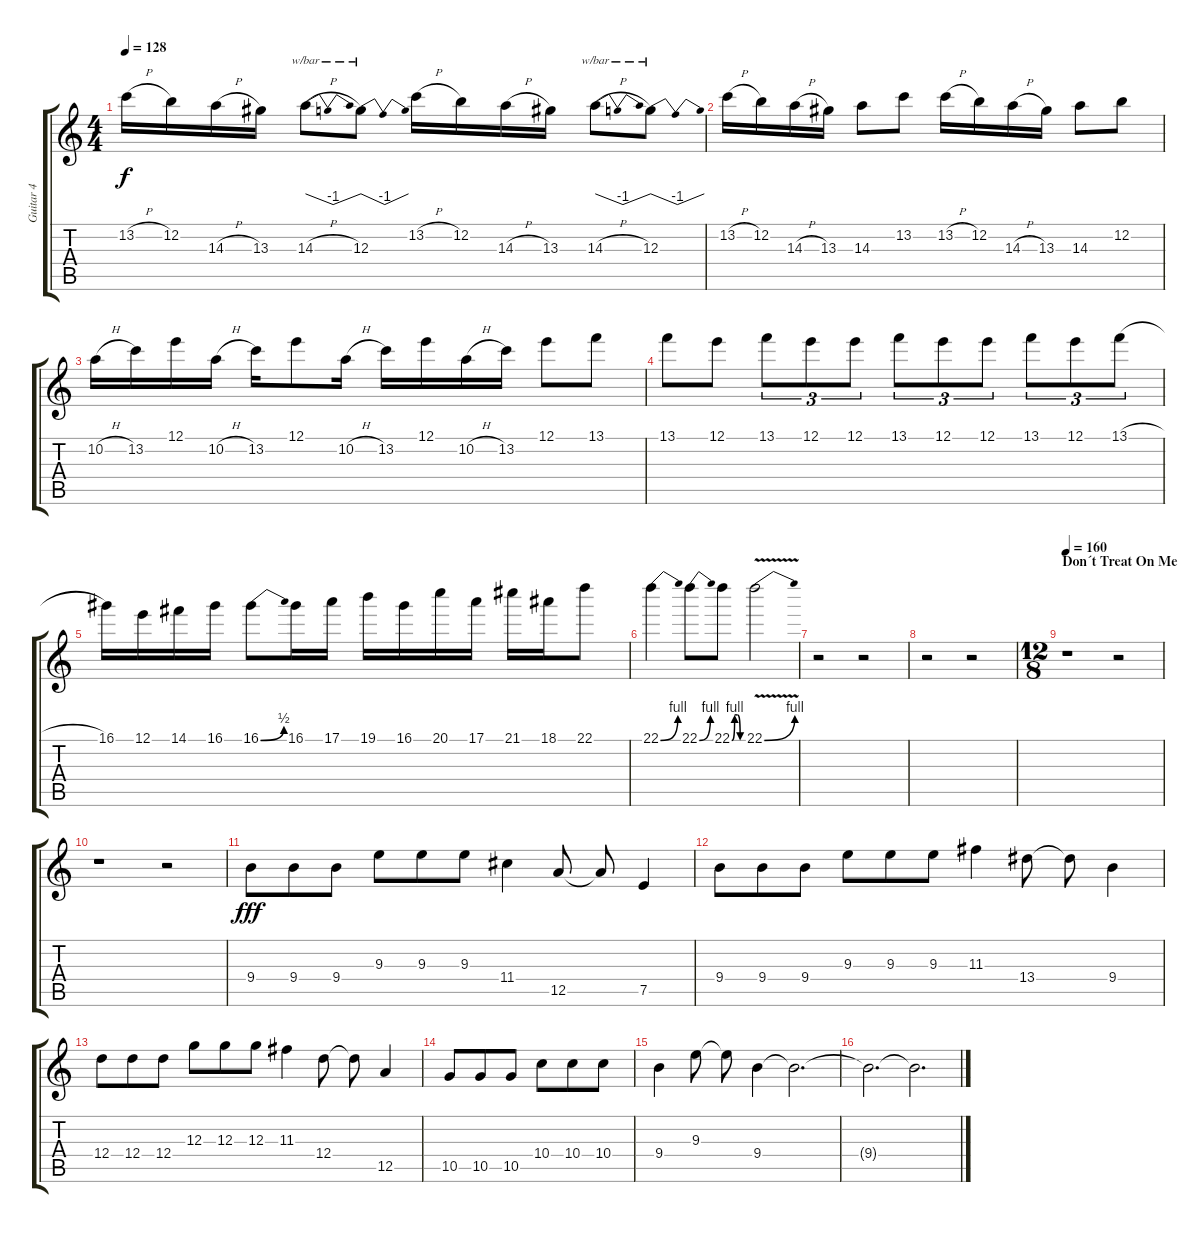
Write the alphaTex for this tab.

\track ("Guitar 4" "Guitar 4") {instrument distortionguitar}
\staff {score tabs}
\tuning (E4 B3 G3 D3 A2 E2) {hide}
\ts (4 4)
\tempo 128
\clef g2
\ks c
13.2{h}.16{dy f} 12.2.16 14.3{h}.16 13.3.16 14.3{h}.8{tbe (dip default 0 0 30 -4 60 0)} 12.3.8{tbe (dip default 0 0 30 -4 60 0)} 13.2{h}.16 12.2.16 14.3{h}.16 13.3.16 14.3{h}.8{tbe (dip default 0 0 30 -4 60 0)} 12.3.8{tbe (dip default 0 0 30 -4 60 0)} |
13.2{h}.16 12.2.16 14.3{h}.16 13.3.16 14.3.8 13.2.8 13.2{h}.16 12.2.16 14.3{h}.16 13.3.16 14.3.8 12.2.8 |
10.2{h}.16 13.2.16 12.1.16 10.2{h}.16 13.2.16 12.1.8 10.2{h}.16 13.2.16 12.1.16 10.2{h}.16 13.2.16 12.1.8 13.1.8 |
13.1.8 12.1.8 13.1.8{tu (3 2)} 12.1.8{tu (3 2)} 12.1.8{tu (3 2)} 13.1.8{tu (3 2)} 12.1.8{tu (3 2)} 12.1.8{tu (3 2)} 13.1.8{tu (3 2)} 12.1.8{tu (3 2)} 13.1{h}.8{tu (3 2)} |
16.1.16 12.1.16 14.1.16 16.1.16 16.1{be (bend 0 0 60 2)}.8 16.1.16 17.1.16 19.1.16 16.1.16 20.1.16 17.1.16 21.1.16 18.1.16 22.1.8 |
22.1{be (bend 0 0 60 4)}.4 22.1{be (bend 0 0 60 4)}.8 22.1{be (custom 0 0 15 4 30 4 45 0 60 0)}.8 22.1{be (bend 0 0 60 4) v}.2 |
r.2 r.2 |
r.2 r.2 |
\ts (12 8)
\section ("" "Don´t Treat On Me")
\tempo 160
r.1 r.2 |
r.1 r.2 |
9.4.8{dy fff} 9.4.8 9.4.8 9.3.8 9.3.8 9.3.8 11.4.4 12.5.8 12.5{t}.8 7.5.4 |
9.4.8 9.4.8 9.4.8 9.3.8 9.3.8 9.3.8 11.3.4 13.4.8 13.4{t}.8 9.4.4 |
12.4.8 12.4.8 12.4.8 12.3.8 12.3.8 12.3.8 11.3.4 12.4.8 12.4{t}.8 12.5.4 |
10.5.8 10.5.8 10.5.8 10.4.8 10.4.8 10.4.8 |
9.4.4 9.3.8 9.3{t}.8 9.4.4 9.4{t}.2{d} |
9.4{t}.2{d} 9.4{t}.2{d}
